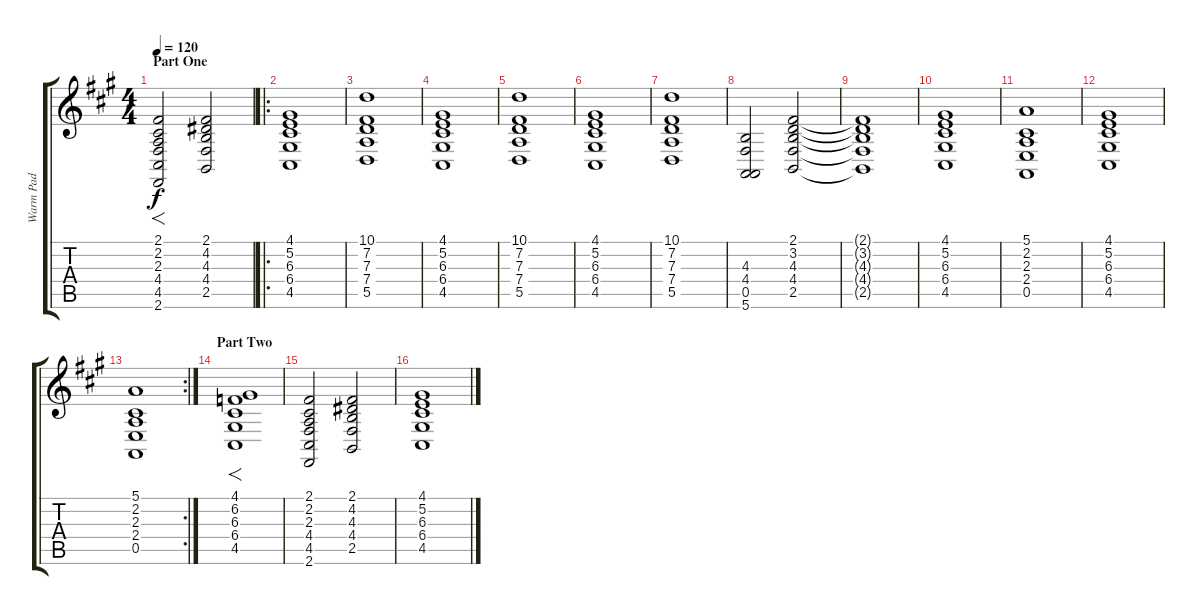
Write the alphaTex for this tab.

\track ("Warm Pad" "Warm Pad") {instrument pad2warm}
\staff {score tabs}
\tuning (E4 B3 G3 D3 A2 E2) {hide}
\ts (4 4)
\section ("" "Part One")
\tempo 120
\clef g2
\ks a
(2.1 2.2 2.3 4.4 4.5 2.6).2{f dy f instrument pad2warm} (2.1 4.2 4.3 4.4 2.5).2 |
\ro
(4.1 5.2 6.3 6.4 4.5).1 |
(10.1 7.2 7.3 7.4 5.5).1 |
(4.1 5.2 6.3 6.4 4.5).1 |
(10.1 7.2 7.3 7.4 5.5).1 |
(4.1 5.2 6.3 6.4 4.5).1 |
(10.1 7.2 7.3 7.4 5.5).1 |
(4.3 4.4 0.5 5.6).2 (2.1 3.2 4.3 4.4 2.5).2 |
(2.1{t} 3.2{t} 4.3{t} 4.4{t} 2.5{t}).1 |
(4.1 5.2 6.3 6.4 4.5).1 |
(5.1 2.2 2.3 2.4 0.5).1 |
(4.1 5.2 6.3 6.4 4.5).1 |
\rc 2
(5.1 2.2 2.3 2.4 0.5).1 |
\section ("" "Part Two")
(4.1 6.2 6.3 6.4 4.5).1{f} |
(2.1 2.2 2.3 4.4 4.5 2.6).2 (2.1 4.2 4.3 4.4 2.5).2 |
(4.1 5.2 6.3 6.4 4.5).1
